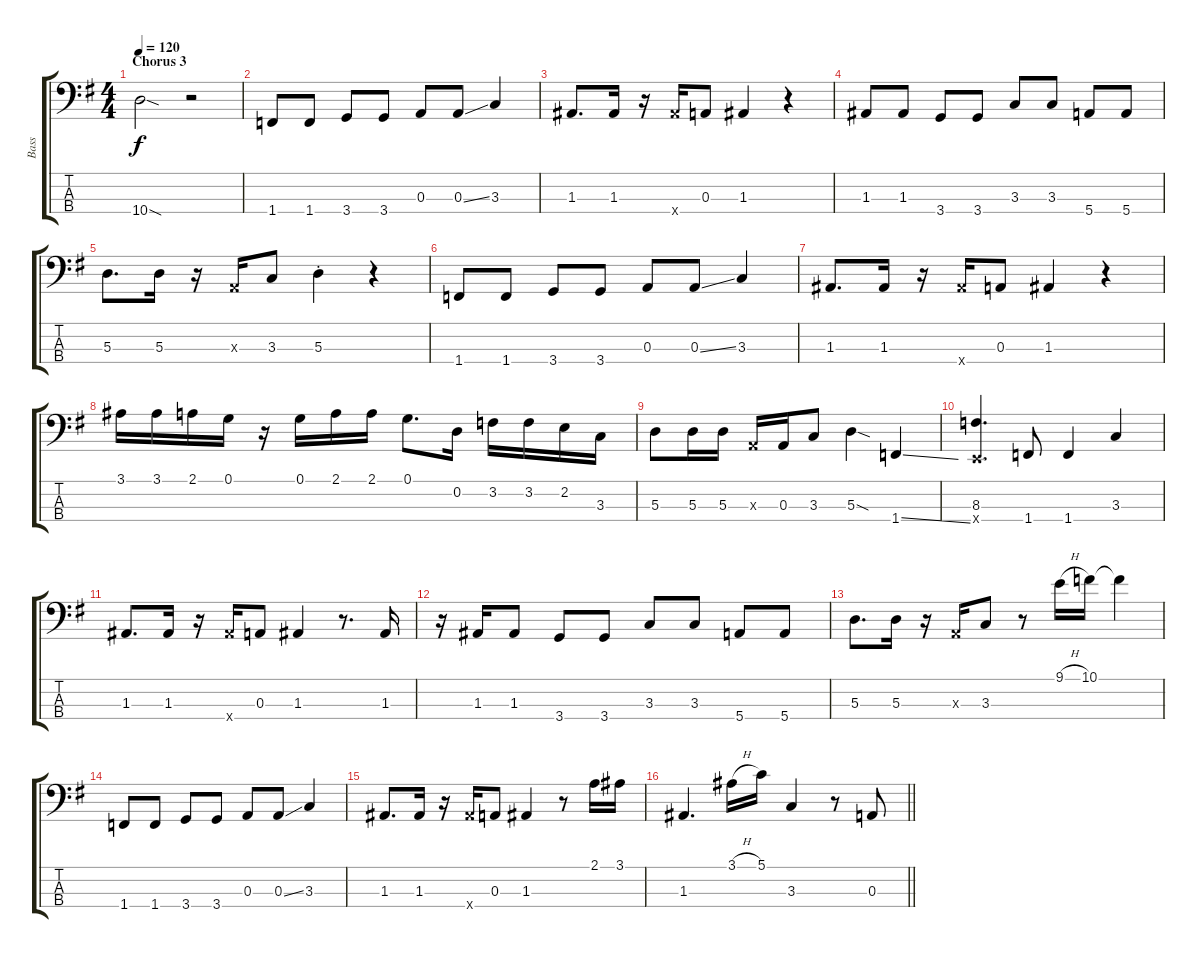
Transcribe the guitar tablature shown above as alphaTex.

\track ("Bass" "Bass") {instrument electricbassfinger}
\staff {score tabs}
\tuning (G2 D2 A1 E1) {hide}
\ts (4 4)
\section ("" "Chorus 3")
\tempo 120
\clef f4
\ks g
10.4{sod}.2{dy f} r.2 |
1.4.8 1.4.8 3.4.8 3.4.8 0.3.8 0.3{ss}.8 3.3.4 |
1.3.8{d} 1.3.16 r.16 6.4{x}.16 0.3.8 1.3.4 r.4 |
1.3.8 1.3.8 3.4.8 3.4.8 3.3.8 3.3.8 5.4.8 5.4.8 |
5.3.8{d} 5.3.16 r.16 0.3{x}.16 3.3.8 5.3{st}.4 r.4 |
1.4.8 1.4.8 3.4.8 3.4.8 0.3.8 0.3{ss}.8 3.3.4 |
1.3.8{d} 1.3.16 r.16 6.4{x}.16 0.3.8 1.3.4 r.4 |
3.1.16 3.1.16 2.1.16 0.1.16 r.16 0.1.16 2.1.16 2.1.16 0.1.8{d} 0.2.16 3.2.16 3.2.16 2.2.16 3.3.16 |
5.3.8 5.3.16 5.3.16 0.3{x}.16 0.3.16 3.3.8 5.3{sod}.4 1.4{ss}.4 |
(8.3 0.4{x}).4{d} 1.4.8 1.4.4 3.3.4 |
1.3.8{d} 1.3.16 r.16 6.4{x}.16 0.3.8 1.3.4 r.8{d} 1.3.16 |
r.16 1.3.16 1.3.8 3.4.8 3.4.8 3.3.8 3.3.8 5.4.8 5.4.8 |
5.3.8{d} 5.3.16 r.16 0.3{x}.16 3.3.8 r.8 9.1{h}.16 10.1.16 10.1{t}.4 |
1.4.8 1.4.8 3.4.8 3.4.8 0.3.8 0.3{ss}.8 3.3.4 |
1.3.8{d} 1.3.16 r.16 6.4{x}.16 0.3.8 1.3.4 r.8 2.1.16 3.1.16 |
\barLineRight lightlight
1.3.4{d} 3.1{h}.16 5.1.16 3.3.4 r.8 0.3.8
